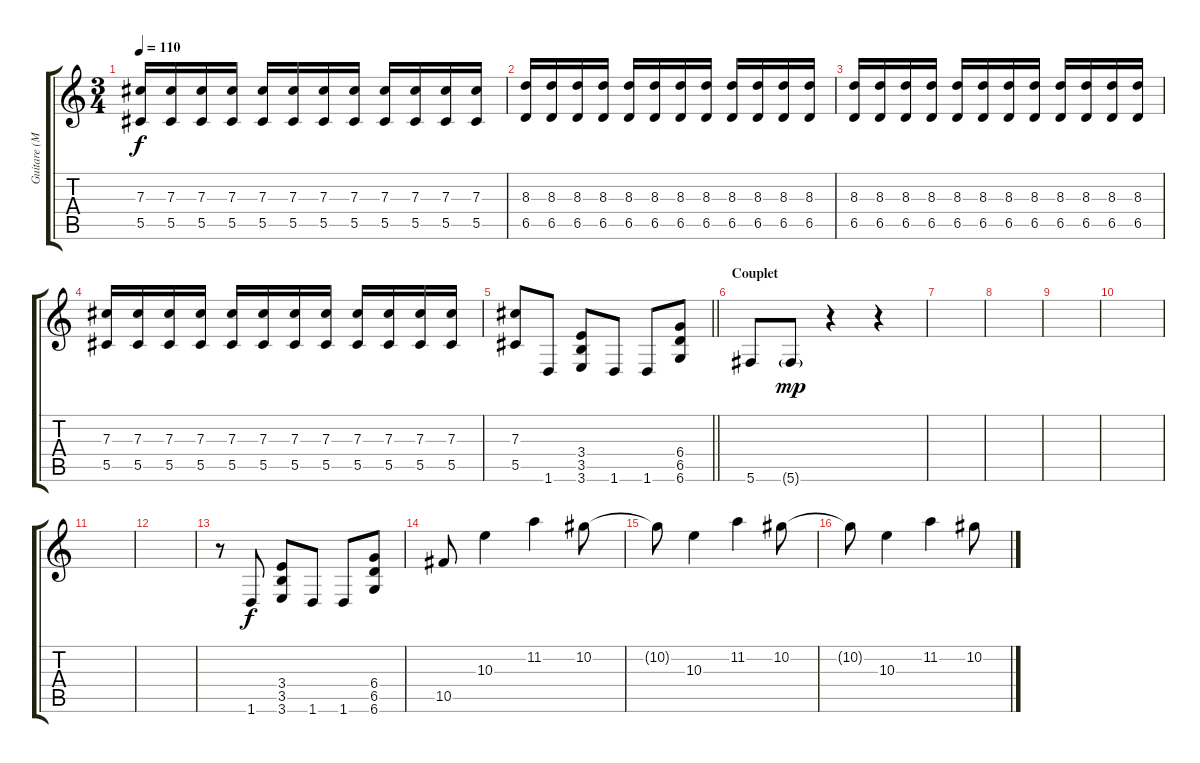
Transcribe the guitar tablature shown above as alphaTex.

\track ("Guitare (Melodique) - Die" "Guitare (M") {instrument overdrivenguitar}
\staff {score tabs}
\tuning (Eb4 Bb3 Gb3 Db3 Ab2 Db2) {hide}
\ts (3 4)
\tempo 110
\clef g2
\ks c
(7.3 5.5).16{dy f} (7.3 5.5).16 (7.3 5.5).16 (7.3 5.5).16 (7.3 5.5).16 (7.3 5.5).16 (7.3 5.5).16 (7.3 5.5).16 (7.3 5.5).16 (7.3 5.5).16 (7.3 5.5).16 (7.3 5.5).16 |
(8.3 6.5).16 (8.3 6.5).16 (8.3 6.5).16 (8.3 6.5).16 (8.3 6.5).16 (8.3 6.5).16 (8.3 6.5).16 (8.3 6.5).16 (8.3 6.5).16 (8.3 6.5).16 (8.3 6.5).16 (8.3 6.5).16 |
(8.3 6.5).16 (8.3 6.5).16 (8.3 6.5).16 (8.3 6.5).16 (8.3 6.5).16 (8.3 6.5).16 (8.3 6.5).16 (8.3 6.5).16 (8.3 6.5).16 (8.3 6.5).16 (8.3 6.5).16 (8.3 6.5).16 |
(7.3 5.5).16 (7.3 5.5).16 (7.3 5.5).16 (7.3 5.5).16 (7.3 5.5).16 (7.3 5.5).16 (7.3 5.5).16 (7.3 5.5).16 (7.3 5.5).16 (7.3 5.5).16 (7.3 5.5).16 (7.3 5.5).16 |
\barLineRight lightlight
(7.3 5.5).8 1.6.8 (3.4 3.5 3.6).8 1.6.8 1.6.8 (6.4 6.5 6.6).8 |
\section ("" "Couplet")
5.6.8 5.6{g}.8{dy mp} r.4 r.4 |
|
|
|
|
|
|
r.8 1.6.8{dy f} (3.4 3.5 3.6).8 1.6.8 1.6.8 (6.4 6.5 6.6).8 |
10.5.8{instrument acousticguitarsteel} 10.3.4 11.2.4 10.2.8 |
10.2{t}.8 10.3.4 11.2.4 10.2.8 |
10.2{t}.8 10.3.4 11.2.4 10.2.8
